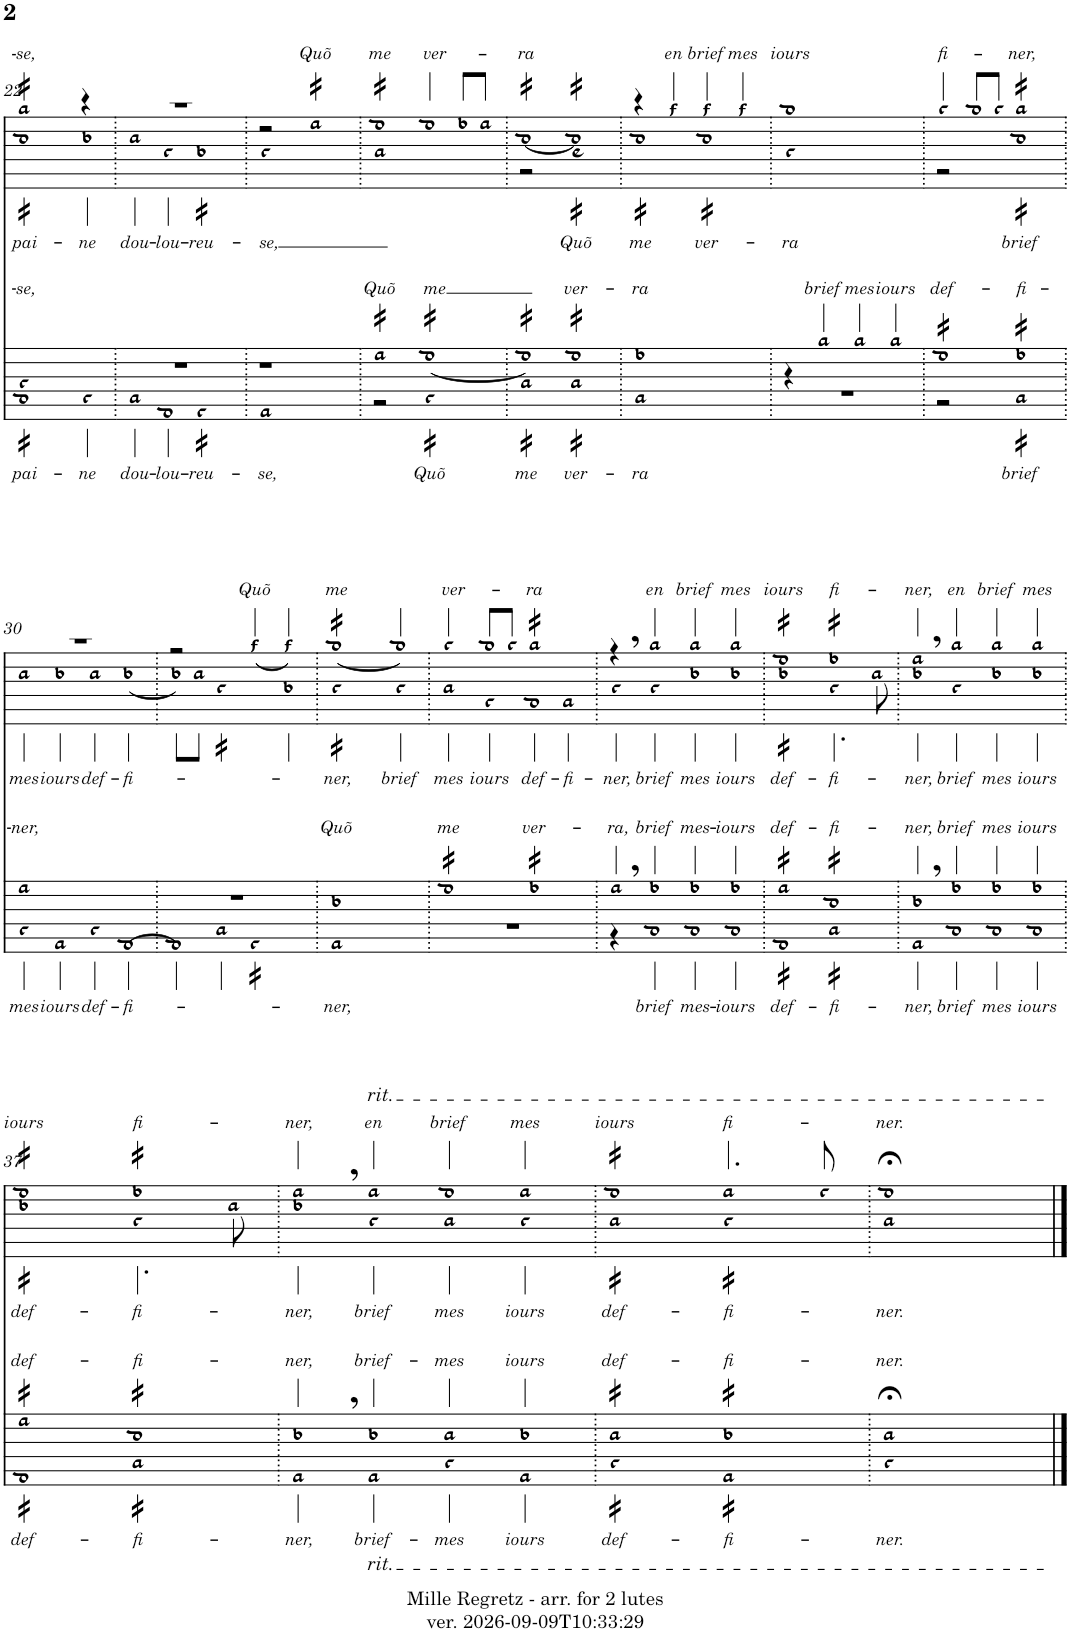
**kern	**text	**kern	**text
*part2	*part2	*part1	*part1
*staff2	*staff2	*staff1	*staff1
*I"Desítistrunná loutna	*	*I"Desítistrunná loutna	*
!!LO:PB:g=z
*k[b-e-]	*	*k[b-e-]	*
*M2/2	*	*M2/2	*
*met(c|)	*	*met(c|)	*
=22	=22	=22	=22
!	!LO:LY:a	!	!
*^	*	*	*
!	!	!LO:LY:b	!	!LO:LY:a
*	*	*	*^	*
!	!	!	!	!	!LO:LY:b
1G	2.E-\	pai-	2.g/	2.c\	pai-
!	!	!LO:LY:b	!	!	!LO:LY:b
.	4D\	-ne	4r	4B-\	-ne
=23.	=23.	=23.	=23.	=23.	=23.
!	!	!LO:LY:b	!	!	!LO:LY:b
1r	4C\	dou-	1r	4A\	dou-
!	!	!LO:LY:b	!	!	!LO:LY:b
.	4BB-\	-lou-	.	4G\	-lou-
!	!	!LO:LY:b	!	!	!LO:LY:b
.	2AA\	-reu-	.	2F#\	-reu-
=24.	=24.	=24.	=24.	=24.	=24.
!	!	!LO:LY:b	!	!	!LO:LY:b
1r	1GG	-se,	2r	1G	-se,
!	!	!	!	!	!LO:LY:a
.	.	.	2d/	.	Quõ
=25.	=25.	=25.	=25.	=25.	=25.
!	!	!LO:LY:a	!	!	!LO:LY:a
2d/	2r	Quõ	2f/	1F	me
!	!	!LO:LY:a	!	!	!
!	!	!LO:LY:b	!	!	!LO:LY:a
[<2f/	2D\	Quõ	4f/	.	ver-
.	.	.	8e-/L	.	.
.	.	.	8d/J	.	.
=26.	=26.	=26.	=26.	=26.	=26.
!	!	!LO:LY:b	!	!	!LO:LY:a
2f/]	2F\	me	[<2c/	2r	-ra
!	!	!LO:LY:a	!	!	!
!	!	!LO:LY:b	!	!	!LO:LY:b
2f/	2F\	ver-	2c/]	2A\	Quõ
=27.	=27.	=27.	=27.	=27.	=27.
!	!	!LO:LY:a	!	!	!
!	!	!LO:LY:b	!	!	!LO:LY:b
1e-	1C	-ra	4r	2c\	me
!	!	!	!	!	!LO:LY:a
.	.	.	4cc/	.	en
!	!	!	!	!	!LO:LY:a
!	!	!	!	!	!LO:LY:b
.	.	.	4cc/	2c\	ver-
!	!	!	!	!	!LO:LY:a
.	.	.	4cc/	.	mes
=28.	=28.	=28.	=28.	=28.	=28.
!	!	!	!	!	!LO:LY:a
!	!	!	!	!	!LO:LY:b
4r	1r	.	1b-	1G	-ra
!	!	!LO:LY:a	!	!	!
4g/	.	brief	.	.	.
!	!	!LO:LY:a	!	!	!
4g/	.	mes	.	.	.
!	!	!LO:LY:a	!	!	!
4g/	.	iours	.	.	.
=29.	=29.	=29.	=29.	=29.	=29.
!	!	!LO:LY:a	!	!	!LO:LY:a
2f/	2r	def-	4a/	2r	fi-
.	.	.	8b-/L	.	.
.	.	.	8a/J	.	.
!	!	!LO:LY:a	!	!	!
!	!	!LO:LY:b	!	!	!LO:LY:a
!	!	!	!	!	!LO:LY:b
2e-/	2C\	brief	2g/	2c\	brief
!!LO:LB:g=z	!!
=30.	=30.	=30.	=30.	=30.	=30.
!	!	!LO:LY:a	!	!	!
!	!	!LO:LY:b	!	!	!LO:LY:b
1d	4D\	mes	1r	4A\	mes
!	!	!LO:LY:b	!	!	!LO:LY:b
.	4GG\	iours	.	4B-\	iours
!	!	!LO:LY:b	!	!	!LO:LY:b
.	4D\	def-	.	4A\	def-
!	!	!LO:LY:b	!	!	!LO:LY:b
.	[>4BB-\	-fi-	.	[<4B-\	-fi-
=31.	=31.	=31.	=31.	=31.	=31.
1r	4BB-\]	.	2r	8B-\L]	.
.	.	.	.	8A\J	.
.	4C\	.	.	2G\	.
!	!	!	!	!	!LO:LY:a
.	2AA\	.	[<4cc/	.	Quõ
.	.	.	4cc/]	4F#\	.
=32.	=32.	=32.	=32.	=32.	=32.
!	!	!LO:LY:a	!	!	!
!	!	!LO:LY:b	!	!	!LO:LY:a
!	!	!	!	!	!LO:LY:b
1B-	1GG	-ner,	[<2.b-/	2.G\	-ner,
!	!	!	!	!	!LO:LY:b
.	.	.	4b-/]	4G\	brief
=33.	=33.	=33.	=33.	=33.	=33.
!	!	!LO:LY:a	!	!	!LO:LY:a
!	!	!	!	!	!LO:LY:b
2f/	1r	me	4a/	4F\	mes
!	!	!	!	!	!LO:LY:b
.	.	.	8b-/L	4D\	iours
.	.	.	8a/J	.	.
!	!	!LO:LY:a	!	!	!LO:LY:a
!	!	!	!	!	!LO:LY:b
2e-/	.	ver-	2g/	4E-\	def-
!	!	!	!	!	!LO:LY:b
.	.	.	.	4C\	-fi-
=34.	=34.	=34.	=34.	=34.	=34.
!	!	!LO:LY:a	!	!	!LO:LY:b
4d,/	4r	-ra,	4r	4G\	-ner,
!	!	!LO:LY:a	!	!	!
!	!	!LO:LY:b	!	!	!LO:LY:a
!	!	!	!	!	!LO:LY:b
4e-/	4E-\	brief	4g/	4G\	brief
!	!	!LO:LY:a	!	!	!
!	!	!LO:LY:b	!	!	!LO:LY:a
!	!	!	!	!	!LO:LY:b
4e-/	4E-\	mes-	4g/	4B-\	mes
!	!	!LO:LY:a	!	!	!
!	!	!LO:LY:b	!	!	!LO:LY:a
!	!	!	!	!	!LO:LY:b
4e-/	4E-\	-iours	4g/	4B-\	iours
=35.	=35.	=35.	=35.	=35.	=35.
!	!	!LO:LY:a	!	!	!
!	!	!LO:LY:b	!	!	!LO:LY:a
!	!	!	!	!	!LO:LY:b
2d/	2BB-\	def-	2f/	2B-\	def-
!	!	!LO:LY:a	!	!	!
!	!	!LO:LY:b	!	!	!LO:LY:a
!	!	!	!	!	!LO:LY:b
2c/	2C\	-fi-	2e-/	4.G\	-fi-
.	.	.	.	8A\	.
=36.	=36.	=36.	=36.	=36.	=36.
!	!	!LO:LY:a	!	!	!
!	!	!LO:LY:b	!	!	!LO:LY:a
!	!	!	!	!	!LO:LY:b
4B-,/	4GG\	-ner,	4d,/	4B-\	-ner,
!	!	!LO:LY:a	!	!	!
!	!	!LO:LY:b	!	!	!LO:LY:a
!	!	!	!	!	!LO:LY:b
4e-/	4E-\	brief	4g/	4G\	brief
!	!	!LO:LY:a	!	!	!
!	!	!LO:LY:b	!	!	!LO:LY:a
!	!	!	!	!	!LO:LY:b
4e-/	4E-\	mes	4g/	4B-\	mes
!	!	!LO:LY:a	!	!	!
!	!	!LO:LY:b	!	!	!LO:LY:a
!	!	!	!	!	!LO:LY:b
4e-/	4E-\	iours	4g/	4B-\	iours
!!LO:LB:g=z	!!
=37.	=37.	=37.	=37.	=37.	=37.
!	!	!LO:LY:a	!	!	!
!	!	!LO:LY:b	!	!	!LO:LY:a
!	!	!	!	!	!LO:LY:b
2d/	2BB-\	def-	2f/	2B-\	def-
!	!	!LO:LY:a	!	!	!
!	!	!LO:LY:b	!	!	!LO:LY:a
!	!	!	!	!	!LO:LY:b
2c/	2C\	-fi-	2e-/	4.G\	-fi-
.	.	.	.	8A\	.
=38.	=38.	=38.	=38.	=38.	=38.
!	!	!LO:LY:a	!	!	!
!	!	!LO:LY:b	!	!	!LO:LY:a
!	!	!	!	!	!LO:LY:b
4B-,/	4GG\	-ner,	4d,/	4B-\	-ner,
!	!	!	!LO:TX:a:i:t=rit.	!	!
!LO:TX:b:i:t=rit.	!	!	!	!	!
!	!	!LO:LY:a	!	!	!
!	!	!LO:LY:b	!	!	!LO:LY:a
!	!	!	!	!	!LO:LY:b
4B-/	4GG\	brief-	4d/	4G\	brief
!	!	!LO:LY:a	!	!	!
!	!	!LO:LY:b	!	!	!LO:LY:a
!	!	!	!	!	!LO:LY:b
4A/	4D\	mes	4f/	4F\	mes
!	!	!LO:LY:a	!	!	!
!	!	!LO:LY:b	!	!	!LO:LY:a
!	!	!	!	!	!LO:LY:b
4B-/	4GG\	iours	4d/	4G\	iours
=39.	=39.	=39.	=39.	=39.	=39.
!	!	!LO:LY:a	!	!	!
!	!	!LO:LY:b	!	!	!LO:LY:a
!	!	!	!	!	!LO:LY:b
2A/	2D\	def-	2f/	2F\	def-
!	!	!LO:LY:a	!	!	!
!	!	!LO:LY:b	!	!	!LO:LY:a
!	!	!	!	!	!LO:LY:b
2B-/	2GG\	-fi-	4.d/	2G\	-fi-
.	.	.	8en/	.	.
=40.	=40.	=40.	=40.	=40.	=40.
!	!	!LO:LY:a	!	!	!
!	!	!LO:LY:b	!	!	!LO:LY:a
!	!	!	!	!	!LO:LY:b
1A;<	1D	-ner.	1f;<	1F	-ner.
*v	*v	*	*	*	*
*	*	*v	*v	*
==	==	==	==
*-	*-	*-	*-
